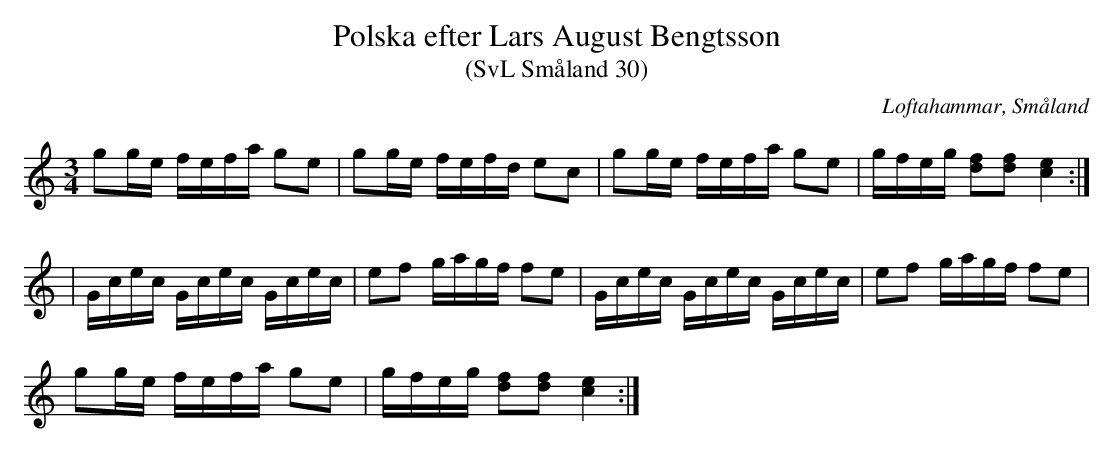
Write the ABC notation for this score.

X:1
T:Polska efter Lars August Bengtsson
T:(SvL Småland 30)
O:Loftahammar, Småland
M:3/4
L:1/16
K:C
g2ge fefa g2e2|g2ge fefd e2c2|g2ge fefa g2e2|gfeg [fd]2[fd]2 [ec]4:|
|Gcec Gcec Gcec|e2f2 gagf f2e2|Gcec Gcec Gcec|e2f2 gagf f2e2|
g2ge fefa g2e2|gfeg [fd]2[fd]2 [ec]4:|
